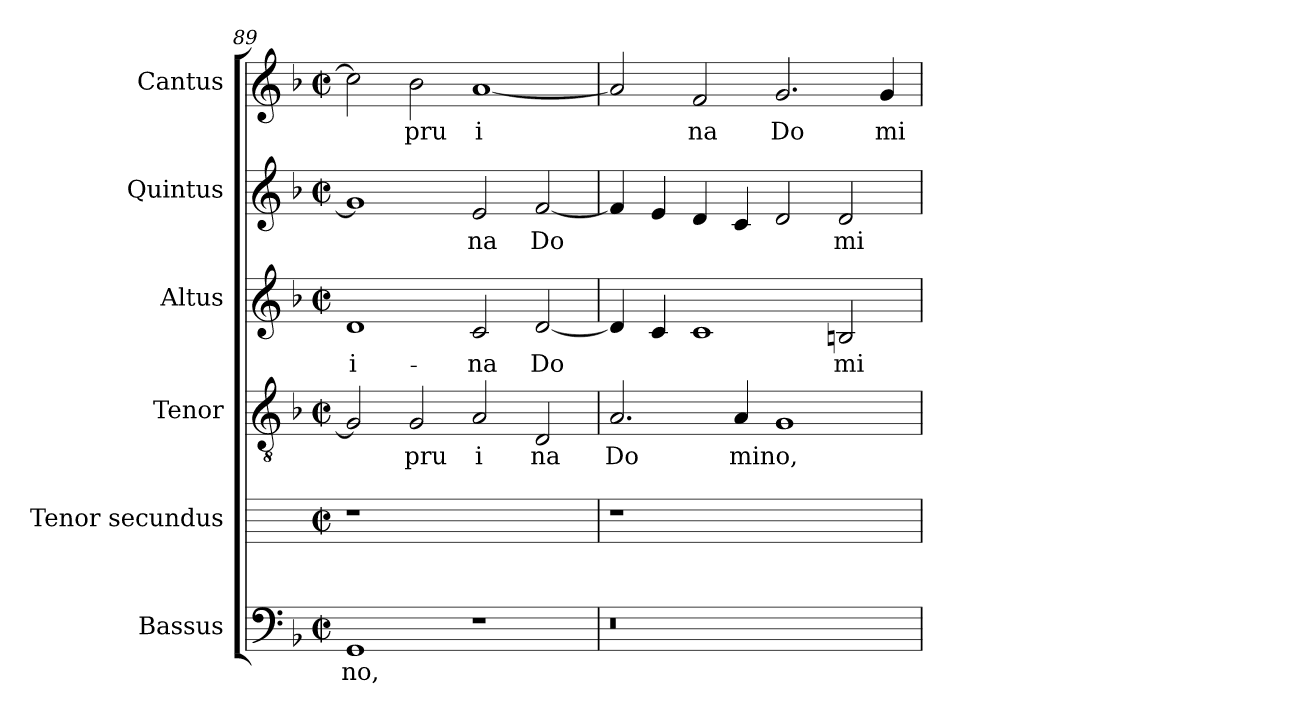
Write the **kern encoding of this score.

**kern	**text	**kern	**kern	**text	**kern	**text	**kern	**text	**kern	**text
*part6	*part6	*part5	*part4	*part4	*part3	*part3	*part2	*part2	*part1	*part1
*staff6	*staff6	*staff5	*staff4	*staff4	*staff3	*staff3	*staff2	*staff2	*staff1	*staff1
*I"Bassus	*	*I"Tenor  secundus	*I"Tenor	*	*I"Altus	*	*I"Quintus	*	*I"Cantus	*
*I'B	*	*	*I'T	*	*I'A	*	*I'Q	*	*I'C	*
*clefF4	*	*	*clefGv2	*	*clefG2	*	*clefG2	*	*clefG2	*
*k[b-]	*	*k[]	*k[b-]	*	*k[b-]	*	*k[b-]	*	*k[b-]	*
*F:	*	*C:	*F:	*	*F:	*	*F:	*	*F:	*
*M2/2	*	*M2/2	*M2/2	*	*M2/2	*	*M2/2	*	*M2/2	*
*met(c|)	*	*met(c|)	*met(c|)	*	*met(c|)	*	*met(c|)	*	*met(c|)	*
=89	=89	=89	=89	=89	=89	=89	=89	=89	=89	=89
!	!LO:LY:b:cj	!	!	!LO:LY:b:cj	!	!LO:LY:b:cj	!	!LO:LY:b:cj	!	!LO:LY:b:cj
1GG	no,	1r	2G/]	.	1d	-i-	1g]	.	2cc\]	.
!	!	!	!	!LO:LY:b:cj	!	!	!	!	!	!LO:LY:b:cj
.	.	.	2G/	pru	.	.	.	.	2b-\	pru
!	!	!	!	!LO:LY:b:cj	!	!LO:LY:b:cj	!	!LO:LY:b:cj	!	!LO:LY:b:cj
1r	.	1ryy	2A/	i	2c/	-na	2e/	na	[<1a	i
!	!	!	!	!LO:LY:b:cj	!	!LO:LY:b:cj	!	!LO:LY:b:cj	!	!
.	.	.	2D/	na	[<2d/	Do-	[<2f/	Do	.	.
=90	=90	=90	=90	=90	=90	=90	=90	=90	=90	=90
!	!	!	!	!LO:LY:b:cj	!	!LO:LY:b:cj	!	!LO:LY:b:cj	!	!LO:LY:b:cj
0r	.	1r	2.A/	Do	4d/]	--	4f/]	.	2a/]	.
!	!	!	!	!	!	!LO:LY:b:cj	!	!LO:LY:b:cj	!	!
.	.	.	.	.	4c/	--	4e/	.	.	.
!	!	!	!	!	!	!LO:LY:b:cj	!	!LO:LY:b:cj	!	!LO:LY:b:cj
.	.	.	.	.	1c	--	4d/	.	2f/	na
!	!	!	!	!LO:LY:b:cj	!	!	!	!LO:LY:b:cj	!	!
.	.	.	4A/	mino,	.	.	4c/	.	.	.
!	!	!	!	!LO:LY:b:cj	!	!	!	!LO:LY:b:cj	!	!LO:LY:b:cj
.	.	1ryy	1G	.	.	.	2d/	.	2.g/	Do
!	!	!	!	!	!	!LO:LY:b:cj	!	!LO:LY:b:cj	!	!
.	.	.	.	.	2B/	-mi-	2d/	mi	.	.
!	!	!	!	!	!	!	!	!	!	!LO:LY:b:cj
.	.	.	.	.	.	.	.	.	4g/	mi
=	=	=	=	=	=	=	=	=	=	=
*-	*-	*-	*-	*-	*-	*-	*-	*-	*-	*-
